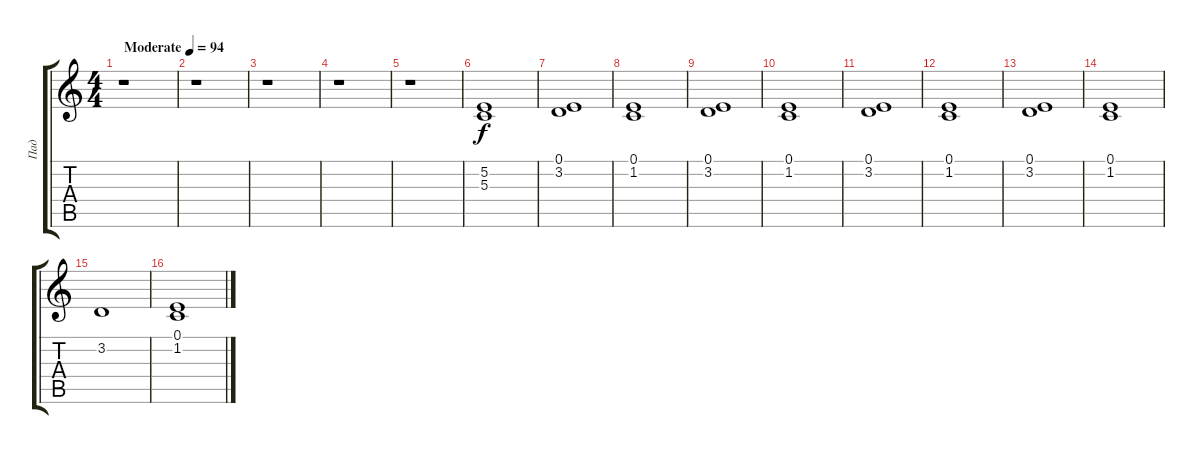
\track ("Пад" "Пад") {instrument pad2warm}
\staff {score tabs}
\tuning (E4 B3 G3 D3 A2 E2) {hide}
\ts (4 4)
\tempo (94 "Moderate")
\clef g2
\ks c
r.1{dy f instrument pad2warm} |
r.1 |
r.1 |
r.1 |
r.1 |
(5.2 5.3).1 |
(0.1 3.2).1 |
(0.1 1.2).1 |
(0.1 3.2).1 |
(0.1 1.2).1 |
(0.1 3.2).1 |
(0.1 1.2).1 |
(0.1 3.2).1 |
(0.1 1.2).1 |
3.2.1 |
(0.1 1.2).1
